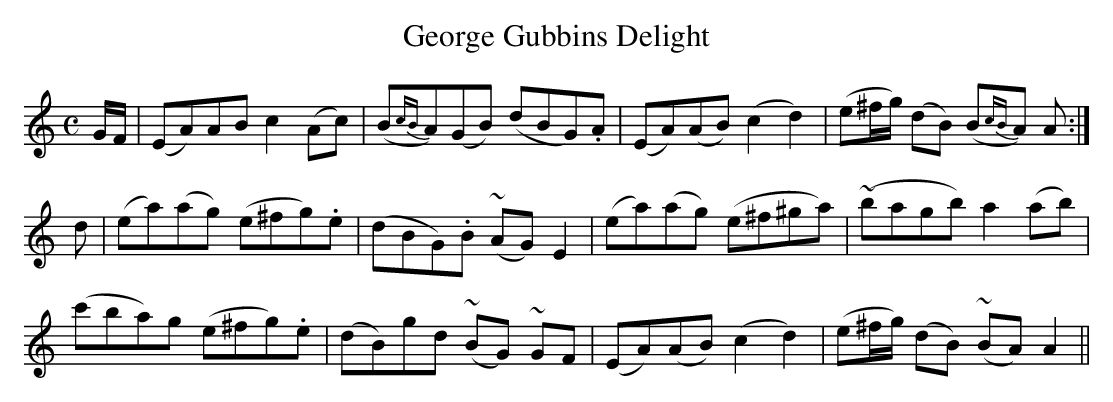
X:1
T: George Gubbins Delight
M: C
L: 1/8
K: Am
G/F/ | (EA)AB c2 (Ac) | (B{cB}A)(GB) (dBG).A | (EA)(AB) (c2 d2) | (e^f/g/) (dB) (B{cB}A) A :|
d | (ea)(ag) (e^fg).e | (dBG).B (~AG) E2 | (ea)(ag) (e^f^ga) | (~bagb) a2 (ab) |
(c'ba)g (e^fg).e | (dB)gd (~BG) ~GF | (EA)(AB) (c2 d2) | (e^f/g/) (dB) (~BA) A2 ||
